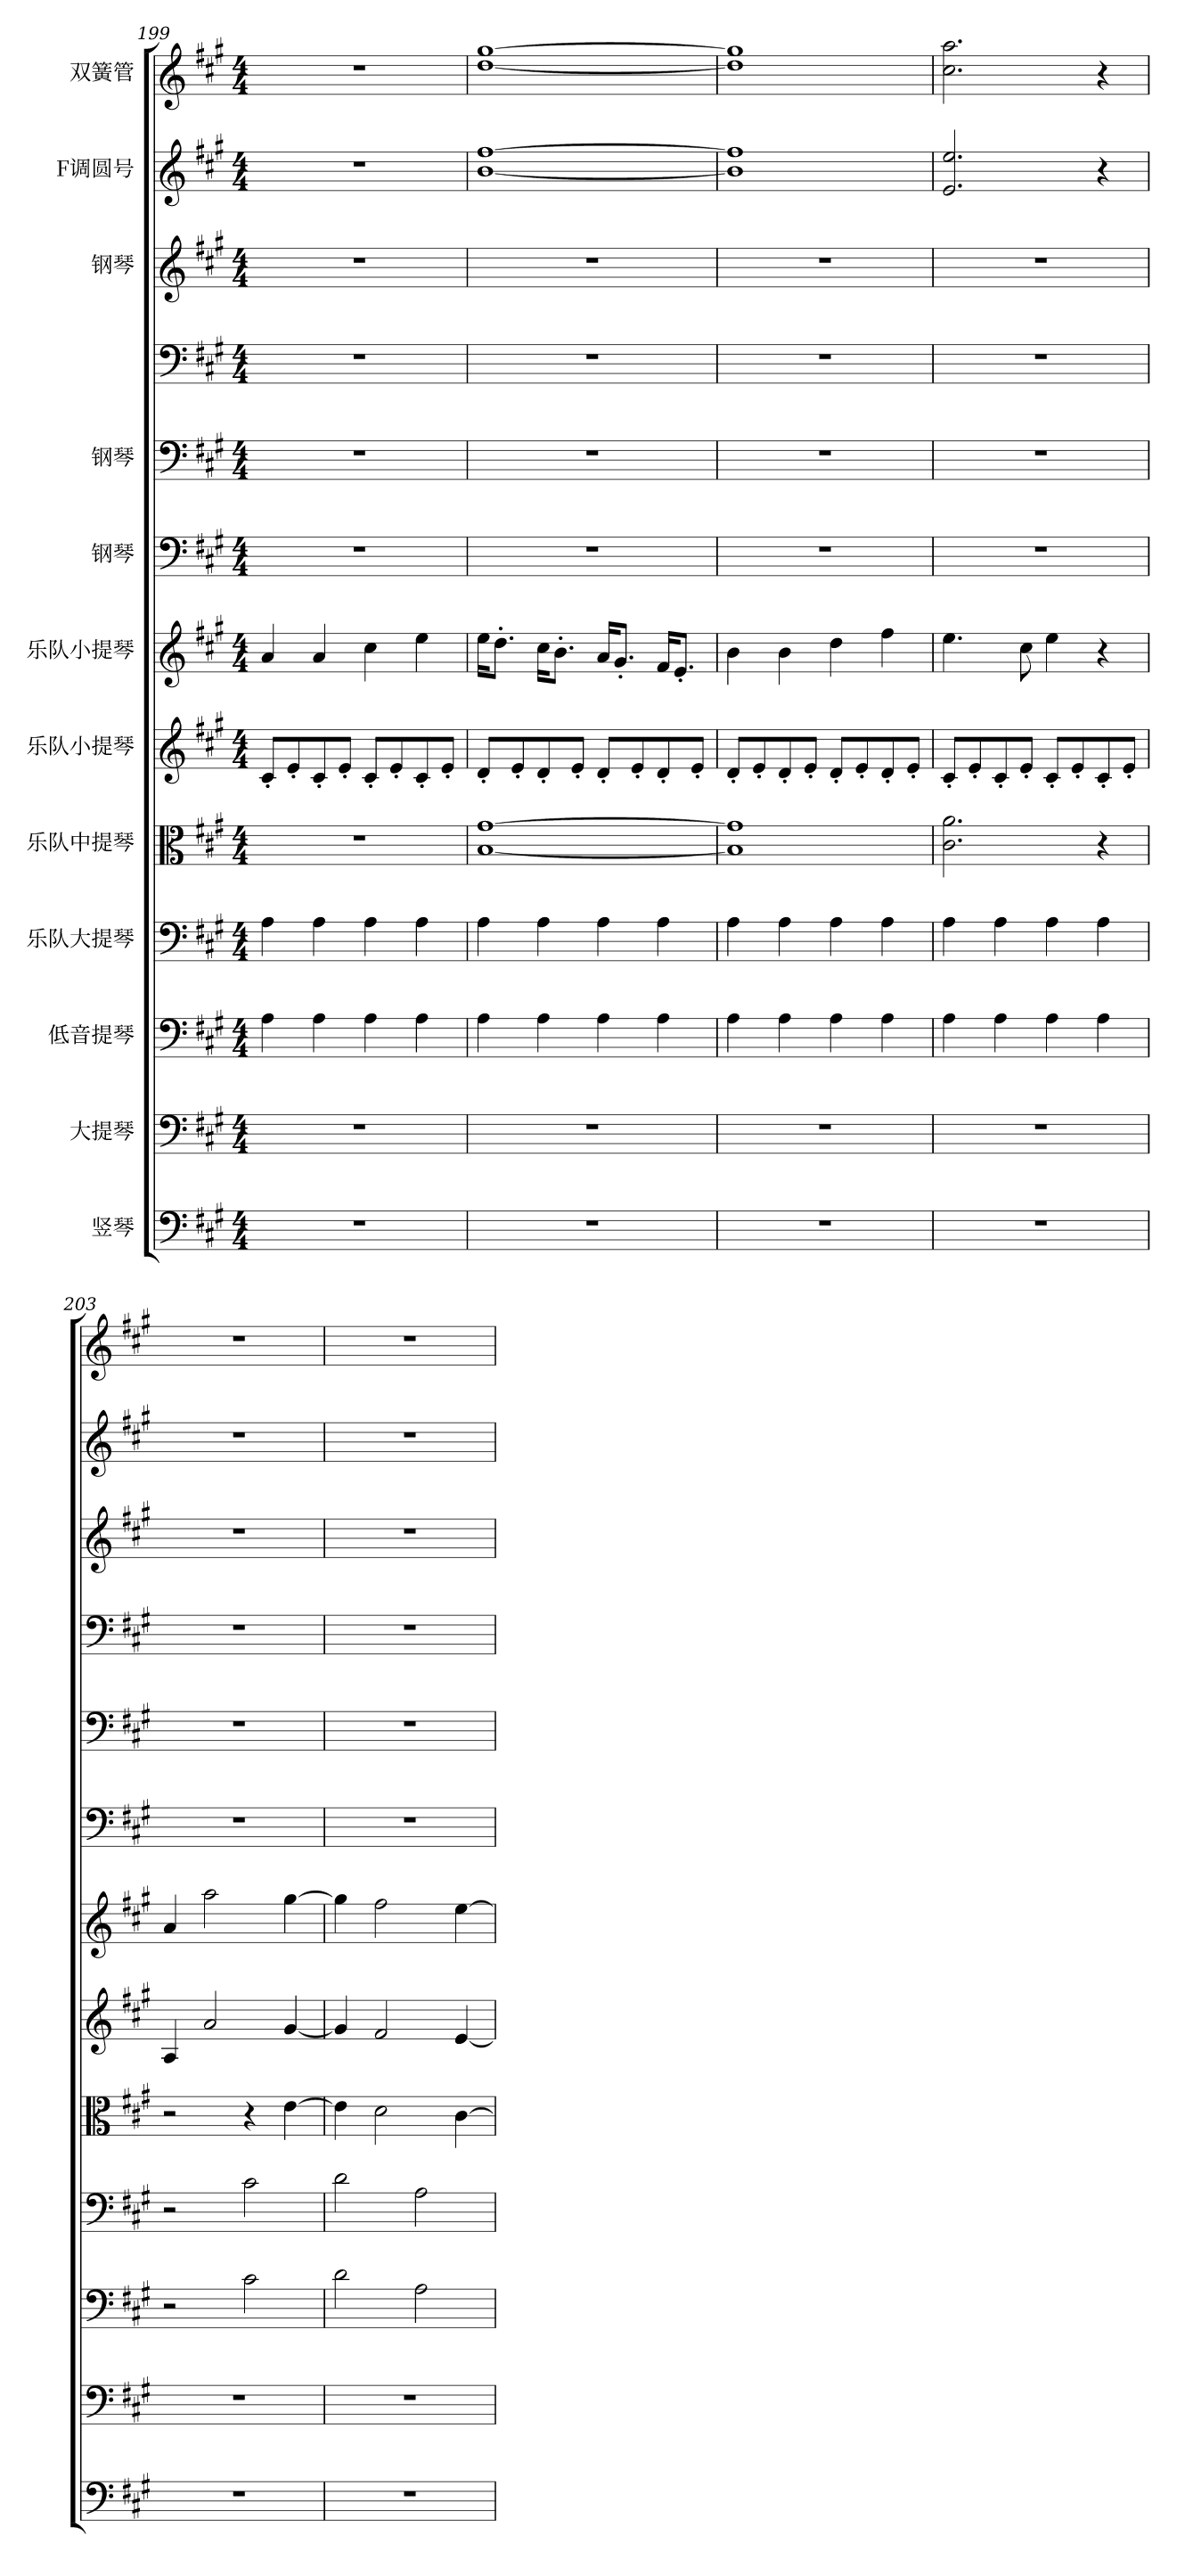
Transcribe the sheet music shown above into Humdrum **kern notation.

**kern	**kern	**kern	**kern	**kern	**kern	**kern	**kern	**kern	**kern	**kern	**kern	**kern
*part12	*part11	*part10	*part9	*part8	*part7	*part6	*part5	*part4	*part4	*part3	*part2	*part1
*staff13	*staff12	*staff11	*staff10	*staff9	*staff8	*staff7	*staff6	*staff5	*staff4	*staff3	*staff2	*staff1
*I"竖琴	*I"大提琴	*I"低音提琴	*I"乐队大提琴	*I"乐队中提琴	*I"乐队小提琴	*I"乐队小提琴	*I"钢琴	*I"钢琴	*	*I"钢琴	*I"F调圆号	*I"双簧管
*clefF4	*clefF4	*clefF4	*clefF4	*clefC3	*clefG2	*clefG2	*clefF4	*clefF4	*clefF4	*clefG2	*clefG2	*clefG2
*	*	*ITrd7c12	*	*	*	*	*	*	*	*	*ITrd4c7	*
*k[f#c#g#]	*k[f#c#g#]	*k[f#c#g#]	*k[f#c#g#]	*k[f#c#g#]	*k[f#c#g#]	*k[f#c#g#]	*k[f#c#g#]	*k[f#c#g#]	*k[f#c#g#]	*k[f#c#g#]	*k[f#c#]	*k[f#c#g#]
*M4/4	*M4/4	*M4/4	*M4/4	*M4/4	*M4/4	*M4/4	*M4/4	*M4/4	*M4/4	*M4/4	*M4/4	*M4/4
=199	=199	=199	=199	=199	=199	=199	=199	=199	=199	=199	=199	=199
1r	1r	4AA\	4A\	1r	8c#'/L	4a/	1r	1r	1r	1r	1r	1r
.	.	.	.	.	8e'/	.	.	.	.	.	.	.
.	.	4AA\	4A\	.	8c#'/	4a/	.	.	.	.	.	.
.	.	.	.	.	8e'/J	.	.	.	.	.	.	.
.	.	4AA\	4A\	.	8c#'/L	4cc#\	.	.	.	.	.	.
.	.	.	.	.	8e'/	.	.	.	.	.	.	.
.	.	4AA\	4A\	.	8c#'/	4ee\	.	.	.	.	.	.
.	.	.	.	.	8e'/J	.	.	.	.	.	.	.
!!LO:PB:g=z
=200	=200	=200	=200	=200	=200	=200	=200	=200	=200	=200	=200	=200
1r	1r	4AA\	4A\	[1B [1g#	8d'/L	16ee\KL	1r	1r	1r	1r	[1e [1b	[1dd [1gg#
.	.	.	.	.	.	8.dd'\J	.	.	.	.	.	.
.	.	.	.	.	8e'/	.	.	.	.	.	.	.
.	.	4AA\	4A\	.	8d'/	16cc#\KL	.	.	.	.	.	.
.	.	.	.	.	.	8.b'\J	.	.	.	.	.	.
.	.	.	.	.	8e'/J	.	.	.	.	.	.	.
.	.	4AA\	4A\	.	8d'/L	16a/KL	.	.	.	.	.	.
.	.	.	.	.	.	8.g#'/J	.	.	.	.	.	.
.	.	.	.	.	8e'/	.	.	.	.	.	.	.
.	.	4AA\	4A\	.	8d'/	16f#/KL	.	.	.	.	.	.
.	.	.	.	.	.	8.e'/J	.	.	.	.	.	.
.	.	.	.	.	8e'/J	.	.	.	.	.	.	.
=201	=201	=201	=201	=201	=201	=201	=201	=201	=201	=201	=201	=201
1r	1r	4AA\	4A\	1B] 1g#]	8d'/L	4b\	1r	1r	1r	1r	1e] 1b]	1dd] 1gg#]
.	.	.	.	.	8e'/	.	.	.	.	.	.	.
.	.	4AA\	4A\	.	8d'/	4b\	.	.	.	.	.	.
.	.	.	.	.	8e'/J	.	.	.	.	.	.	.
.	.	4AA\	4A\	.	8d'/L	4dd\	.	.	.	.	.	.
.	.	.	.	.	8e'/	.	.	.	.	.	.	.
.	.	4AA\	4A\	.	8d'/	4ff#\	.	.	.	.	.	.
.	.	.	.	.	8e'/J	.	.	.	.	.	.	.
=202	=202	=202	=202	=202	=202	=202	=202	=202	=202	=202	=202	=202
1r	1r	4AA\	4A\	2.c#\ 2.a\	8c#'/L	4.ee\	1r	1r	1r	1r	2.A/ 2.a/	2.cc#\ 2.aa\
.	.	.	.	.	8e'/	.	.	.	.	.	.	.
.	.	4AA\	4A\	.	8c#'/	.	.	.	.	.	.	.
.	.	.	.	.	8e'/J	8cc#\	.	.	.	.	.	.
.	.	4AA\	4A\	.	8c#'/L	4ee\	.	.	.	.	.	.
.	.	.	.	.	8e'/	.	.	.	.	.	.	.
.	.	4AA\	4A\	4r	8c#'/	4r	.	.	.	.	4r	4r
.	.	.	.	.	8e'/J	.	.	.	.	.	.	.
=203	=203	=203	=203	=203	=203	=203	=203	=203	=203	=203	=203	=203
1r	1r	2r	2r	2r	4A/	4a/	1r	1r	1r	1r	1r	1r
.	.	.	.	.	2a/	2aa\	.	.	.	.	.	.
.	.	2C#\	2c#\	4r	.	.	.	.	.	.	.	.
.	.	.	.	[4e\	[4g#/	[4gg#\	.	.	.	.	.	.
=204	=204	=204	=204	=204	=204	=204	=204	=204	=204	=204	=204	=204
1r	1r	2D\	2d\	4e\]	4g#/]	4gg#\]	1r	1r	1r	1r	1r	1r
.	.	.	.	2d\	2f#/	2ff#\	.	.	.	.	.	.
.	.	2AA\	2A\	.	.	.	.	.	.	.	.	.
.	.	.	.	[4c#\	[4e/	[4ee\	.	.	.	.	.	.
=	=	=	=	=	=	=	=	=	=	=	=	=
*-	*-	*-	*-	*-	*-	*-	*-	*-	*-	*-	*-	*-
